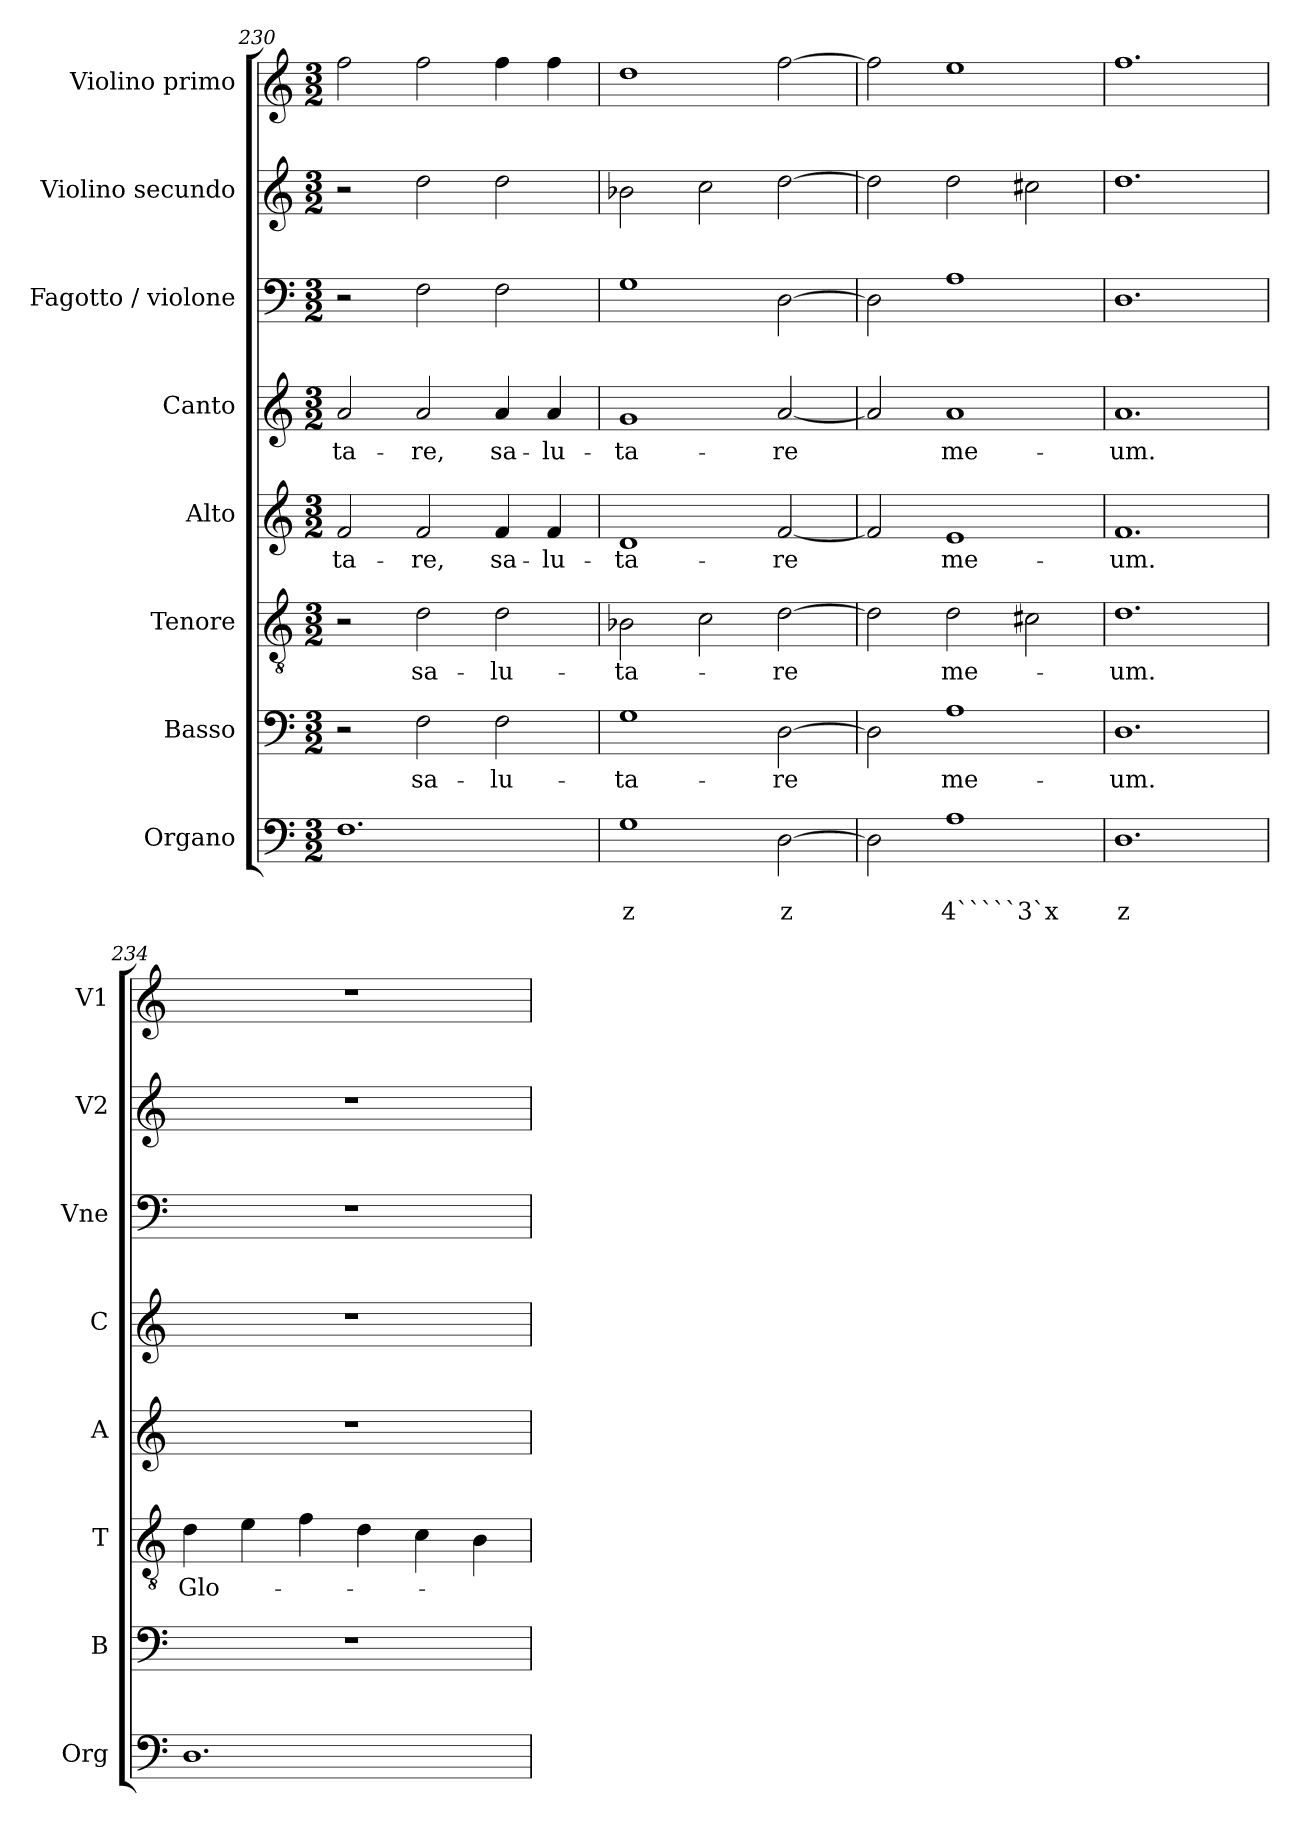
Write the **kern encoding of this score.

**kern	**text	**text	**kern	**text	**kern	**text	**kern	**text	**kern	**text	**kern	**kern	**kern
*part8	*part8	*part8	*part7	*part7	*part6	*part6	*part5	*part5	*part4	*part4	*part3	*part2	*part1
*staff8	*staff8	*staff8	*staff7	*staff7	*staff6	*staff6	*staff5	*staff5	*staff4	*staff4	*staff3	*staff2	*staff1
*I"Organo	*	*	*I"Basso	*	*I"Tenore	*	*I"Alto	*	*I"Canto	*	*I"Fagotto / violone	*I"Violino secundo	*I"Violino primo
*I'Org	*	*	*I'B	*	*I'T	*	*I'A	*	*I'C	*	*I'Vne	*I'V2	*I'V1
*clefF4	*	*	*clefF4	*	*clefGv2	*	*clefG2	*	*clefG2	*	*clefF4	*clefG2	*clefG2
*k[]	*	*	*k[]	*	*k[]	*	*k[]	*	*k[]	*	*k[]	*k[]	*k[]
*C:	*	*	*C:	*	*C:	*	*C:	*	*C:	*	*C:	*C:	*C:
*M3/2	*	*	*M3/2	*	*M3/2	*	*M3/2	*	*M3/2	*	*M3/2	*M3/2	*M3/2
=230	=230	=230	=230	=230	=230	=230	=230	=230	=230	=230	=230	=230	=230
!	!	!	!	!	!	!	!	!LO:LY:b	!	!LO:LY:b	!	!	!
1.F	.	.	2r	.	2r	.	2f/	-ta-	2a/	-ta-	2r	2r	2ff\
!	!	!	!	!LO:LY:b	!	!LO:LY:b	!	!LO:LY:b	!	!LO:LY:b	!	!	!
.	.	.	2F\	sa-	2d\	sa-	2f/	-re,	2a/	-re,	2F\	2dd\	2ff\
!	!	!	!	!LO:LY:b	!	!LO:LY:b	!	!LO:LY:b	!	!LO:LY:b	!	!	!
.	.	.	2F\	-lu-	2d\	-lu-	4f/	sa-	4a/	sa-	2F\	2dd\	4ff\
!	!	!	!	!	!	!	!	!LO:LY:b	!	!LO:LY:b	!	!	!
.	.	.	.	.	.	.	4f/	-lu-	4a/	-lu-	.	.	4ff\
=231	=231	=231	=231	=231	=231	=231	=231	=231	=231	=231	=231	=231	=231
!	!	!LO:LY:b	!	!LO:LY:b	!	!LO:LY:b	!	!LO:LY:b	!	!LO:LY:b	!	!	!
1G	.	z	1G	-ta-	2B-X\	-ta-	1d	-ta-	1g	-ta-	1G	2b-X\	1dd
.	.	.	.	.	2c\	.	.	.	.	.	.	2cc\	.
!	!	!LO:LY:b	!	!LO:LY:b	!	!LO:LY:b	!	!LO:LY:b	!	!LO:LY:b	!	!	!
[2D\	.	z	[2D\	-re	[2d\	-re	[2f/	-re	[2a/	-re	[2D\	[2dd\	[2ff\
=232	=232	=232	=232	=232	=232	=232	=232	=232	=232	=232	=232	=232	=232
2D\]	.	.	2D\]	.	2d\]	.	2f/]	.	2a/]	.	2D\]	2dd\]	2ff\]
!	!	!LO:LY:b	!	!LO:LY:b	!	!LO:LY:b	!	!LO:LY:b	!	!LO:LY:b	!	!	!
1A	.	4`````3`x	1A	me-	2d\	me-	1e	me-	1a	me-	1A	2dd\	1ee
.	.	.	.	.	2c#X\	.	.	.	.	.	.	2cc#X\	.
=233	=233	=233	=233	=233	=233	=233	=233	=233	=233	=233	=233	=233	=233
!	!	!LO:LY:b	!	!LO:LY:b	!	!LO:LY:b	!	!LO:LY:b	!	!LO:LY:b	!	!	!
1.D	.	z	1.D	-um.	1.d	-um.	1.f	-um.	1.a	-um.	1.D	1.dd	1.ff
!!LO:PB:g=z
=234	=234	=234	=234	=234	=234	=234	=234	=234	=234	=234	=234	=234	=234
!	!	!	!	!	!	!LO:LY:b	!	!	!	!	!	!	!
1.D	.	.	1.r	.	4d\	Glo-	1.r	.	1.r	.	1.r	1.r	1.r
.	.	.	.	.	4e\	.	.	.	.	.	.	.	.
.	.	.	.	.	4f\	.	.	.	.	.	.	.	.
.	.	.	.	.	4d\	.	.	.	.	.	.	.	.
.	.	.	.	.	4c\	.	.	.	.	.	.	.	.
.	.	.	.	.	4B\	.	.	.	.	.	.	.	.
=	=	=	=	=	=	=	=	=	=	=	=	=	=
*-	*-	*-	*-	*-	*-	*-	*-	*-	*-	*-	*-	*-	*-
